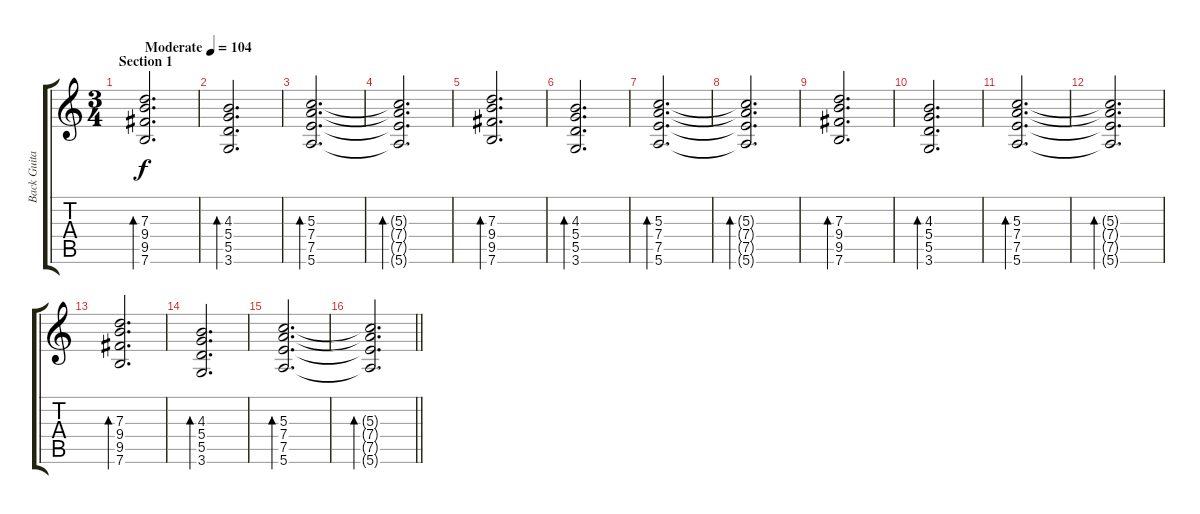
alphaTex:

\track ("Back Guitar" "Back Guita") {instrument acousticguitarsteel}
\staff {score tabs}
\tuning (E4 B3 G3 D3 A2 E2) {hide}
\ts (3 4)
\section ("" "Section 1")
\tempo (104 "Moderate")
\clef g2
\ks c
(7.3 9.4 9.5 7.6).2{d bd 240 dy f instrument acousticguitarsteel} |
(4.3 5.4 5.5 3.6).2{d bd 240} |
(5.3 7.4 7.5 5.6).2{d bd 240} |
(5.3{t} 7.4{t} 7.5{t} 5.6{t}).2{d bd 240} |
(7.3 9.4 9.5 7.6).2{d bd 240} |
(4.3 5.4 5.5 3.6).2{d bd 240} |
(5.3 7.4 7.5 5.6).2{d bd 240} |
(5.3{t} 7.4{t} 7.5{t} 5.6{t}).2{d bd 240} |
(7.3 9.4 9.5 7.6).2{d bd 240} |
(4.3 5.4 5.5 3.6).2{d bd 240} |
(5.3 7.4 7.5 5.6).2{d bd 240} |
(5.3{t} 7.4{t} 7.5{t} 5.6{t}).2{d bd 240} |
(7.3 9.4 9.5 7.6).2{d bd 240} |
(4.3 5.4 5.5 3.6).2{d bd 240} |
(5.3 7.4 7.5 5.6).2{d bd 240} |
\barLineRight lightlight
(5.3{t} 7.4{t} 7.5{t} 5.6{t}).2{d bd 240}
